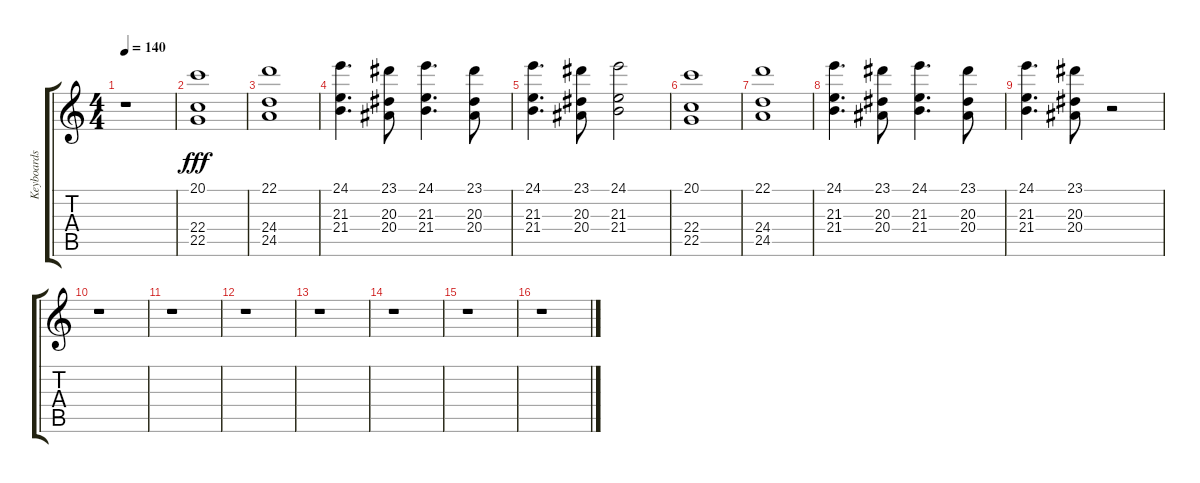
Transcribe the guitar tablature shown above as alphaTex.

\track ("Keyboards" "Keyboards") {instrument stringensemble1}
\staff {score tabs}
\tuning (E4 B3 G3 D3 A2 E2) {hide}
\ts (4 4)
\tempo 140
\clef g2
\ks c
r.1{dy fff} |
(20.1 22.4 22.5).1 |
(22.1 24.4 24.5).1 |
(24.1 21.3 21.4).4{d} (23.1 20.3 20.4).8 (24.1 21.3 21.4).4{d} (23.1 20.3 20.4).8 |
(24.1 21.3 21.4).4{d} (23.1 20.3 20.4).8 (24.1 21.3 21.4).2 |
(20.1 22.4 22.5).1 |
(22.1 24.4 24.5).1 |
(24.1 21.3 21.4).4{d} (23.1 20.3 20.4).8 (24.1 21.3 21.4).4{d} (23.1 20.3 20.4).8 |
(24.1 21.3 21.4).4{d} (23.1 20.3 20.4).8 r.2 |
r.1 |
r.1 |
r.1 |
r.1 |
r.1 |
r.1 |
r.1
